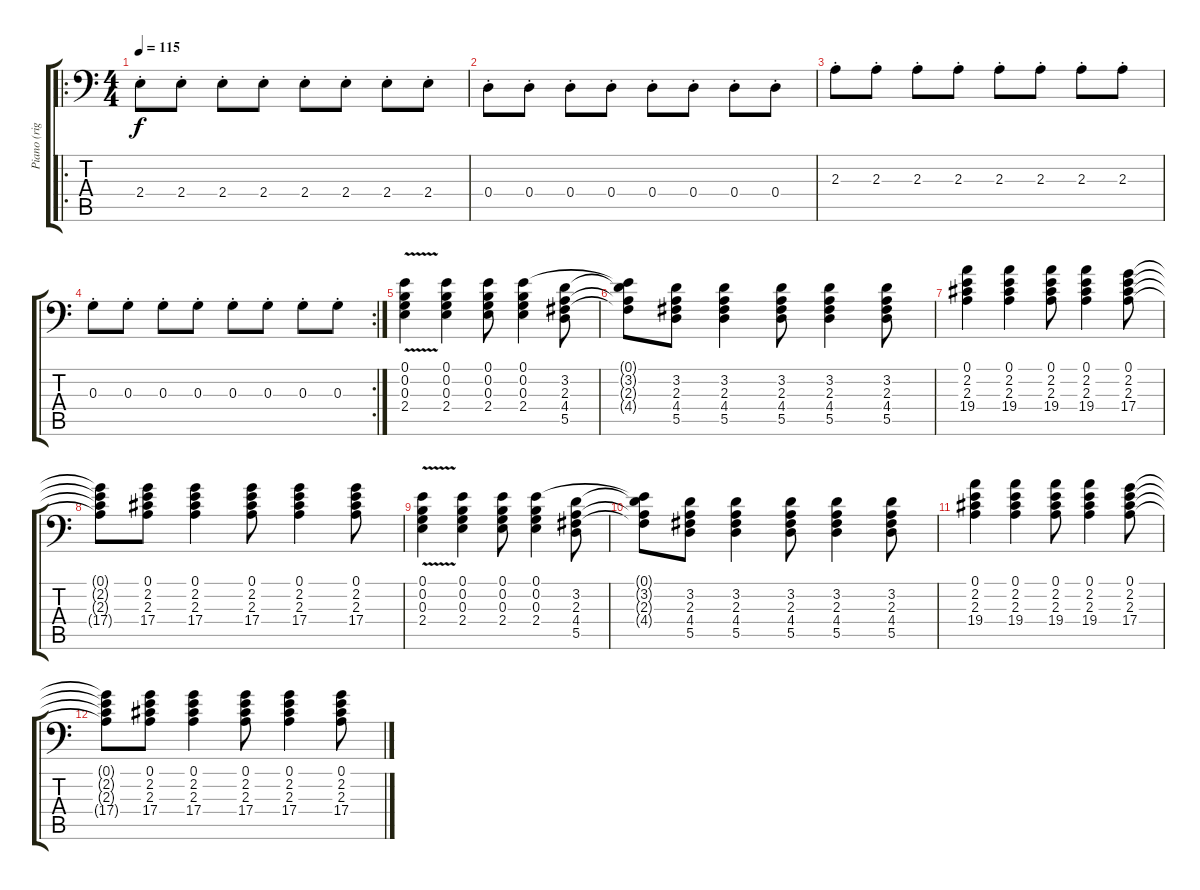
\track ("Piano (right hand)" "Piano (rig") {instrument brightacousticpiano}
\staff {score tabs}
\tuning (E4 B3 G3 D3 A2 C-1) {hide}
\ro
\ts (4 4)
\tempo 115
\clef f4
\ks c
2.4{st}.8{dy f} 2.4{st}.8 2.4{st}.8 2.4{st}.8 2.4{st}.8 2.4{st}.8 2.4{st}.8 2.4{st}.8 |
0.4{st}.8 0.4{st}.8 0.4{st}.8 0.4{st}.8 0.4{st}.8 0.4{st}.8 0.4{st}.8 0.4{st}.8 |
2.3{st}.8 2.3{st}.8 2.3{st}.8 2.3{st}.8 2.3{st}.8 2.3{st}.8 2.3{st}.8 2.3{st}.8 |
\rc 2
0.3{st}.8 0.3{st}.8 0.3{st}.8 0.3{st}.8 0.3{st}.8 0.3{st}.8 0.3{st}.8 0.3{st}.8 |
(0.1{v} 0.2 0.3 2.4).4 (0.1 0.2 0.3 2.4).4 (0.1 0.2 0.3 2.4).8 (0.1 0.2 0.3 2.4).4 (3.2 2.3 4.4 5.5).8 |
(0.1{t} 3.2{t} 2.3{t} 4.4{t}).8 (3.2 2.3 4.4 5.5).8 (3.2 2.3 4.4 5.5).4 (3.2 2.3 4.4 5.5).8 (3.2 2.3 4.4 5.5).4 (3.2 2.3 4.4 5.5).8 |
(0.1 2.2 2.3 19.4).4 (0.1 2.2 2.3 19.4).4 (0.1 2.2 2.3 19.4).8 (0.1 2.2 2.3 19.4).4 (0.1 2.2 2.3 17.4).8 |
(0.1{t} 2.2{t} 2.3{t} 17.4{t}).8 (0.1 2.2 2.3 17.4).8 (0.1 2.2 2.3 17.4).4 (0.1 2.2 2.3 17.4).8 (0.1 2.2 2.3 17.4).4 (0.1 2.2 2.3 17.4).8 |
(0.1{v} 0.2 0.3 2.4).4 (0.1 0.2 0.3 2.4).4 (0.1 0.2 0.3 2.4).8 (0.1 0.2 0.3 2.4).4 (3.2 2.3 4.4 5.5).8 |
(0.1{t} 3.2{t} 2.3{t} 4.4{t}).8 (3.2 2.3 4.4 5.5).8 (3.2 2.3 4.4 5.5).4 (3.2 2.3 4.4 5.5).8 (3.2 2.3 4.4 5.5).4 (3.2 2.3 4.4 5.5).8 |
(0.1 2.2 2.3 19.4).4 (0.1 2.2 2.3 19.4).4 (0.1 2.2 2.3 19.4).8 (0.1 2.2 2.3 19.4).4 (0.1 2.2 2.3 17.4).8 |
(0.1{t} 2.2{t} 2.3{t} 17.4{t}).8 (0.1 2.2 2.3 17.4).8 (0.1 2.2 2.3 17.4).4 (0.1 2.2 2.3 17.4).8 (0.1 2.2 2.3 17.4).4 (0.1 2.2 2.3 17.4).8
